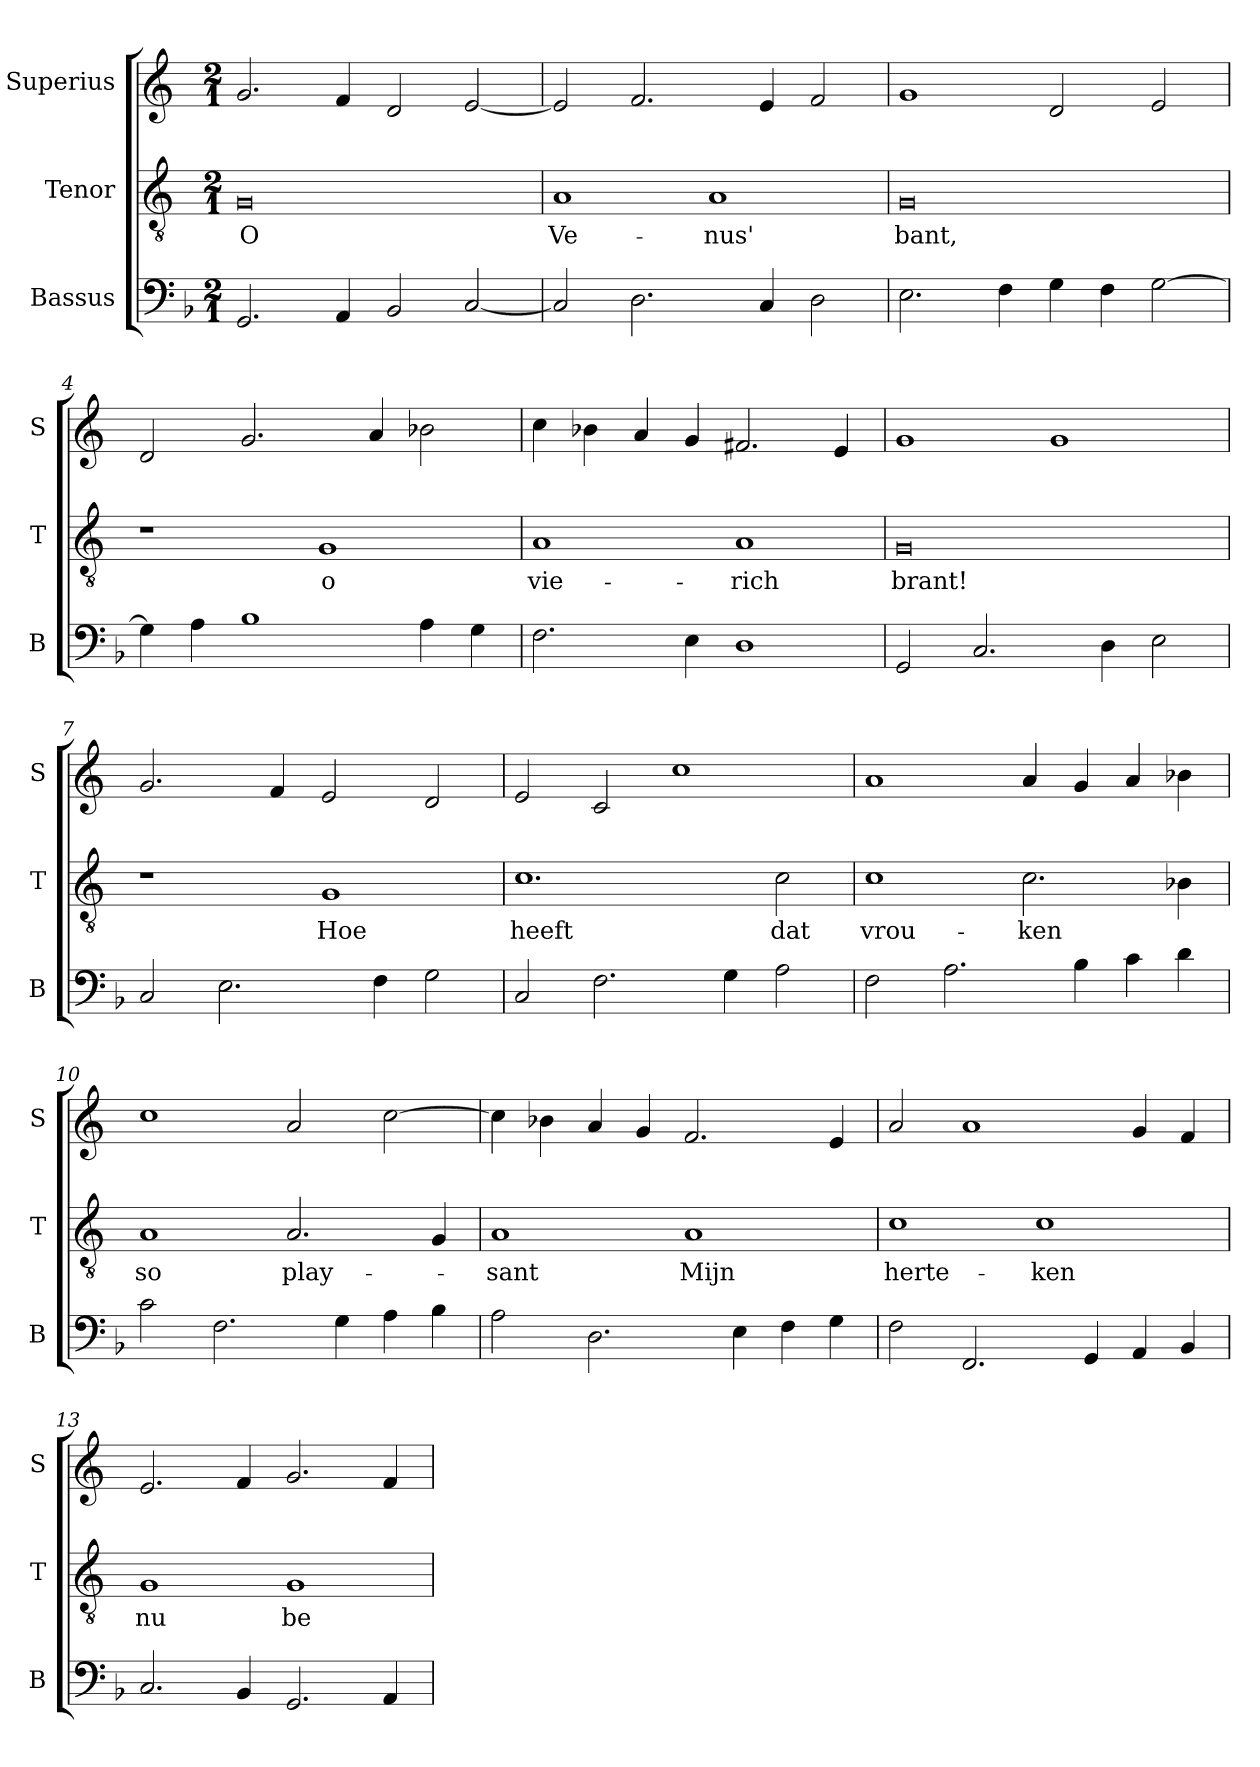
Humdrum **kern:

**kern	**kern	**text	**kern
*part3	*part2	*part2	*part1
*staff3	*staff2	*staff2	*staff1
*I"Bassus	*I"Tenor	*	*I"Superius
*I'B	*I'T	*	*I'S
*clefF4	*clefGv2	*	*clefG2
*k[b-]	*k[]	*	*k[]
*M2/1	*M2/1	*	*M2/1
=1	=1	=1	=1
!	!	!LO:LY:i	!
2.GG	0G	O	2.g
4AA	.	.	4f
2BB-	.	.	2d
[2C	.	.	[2e
=2	=2	=2	=2
!	!	!LO:LY:i	!
2C]	1A	Ve-	2e]
2.D	.	.	2.f
!	!	!LO:LY:i	!
.	1A	-nus'	.
4C	.	.	4e
2D	.	.	2f
=3	=3	=3	=3
!	!	!LO:LY:i	!
2.E	0G	bant,	1g
4F	.	.	.
4G	.	.	2d
4F	.	.	.
[2G	.	.	2e
=4	=4	=4	=4
4G]	1r	.	2d
4A	.	.	.
1B-	.	.	2.g
!	!	!LO:LY:i	!
.	1G	o	.
.	.	.	4a
4A	.	.	2b-X
4G	.	.	.
=5	=5	=5	=5
!	!	!LO:LY:i	!
2.F	1A	vie-	4cc
.	.	.	4b-X
.	.	.	4a
4E	.	.	4g
!	!	!LO:LY:i	!
1D	1A	-rich	2.f#X
.	.	.	4e
=6	=6	=6	=6
!	!	!LO:LY:i	!
2GG	0G	brant!	1g
2.C	.	.	.
.	.	.	1g
4D	.	.	.
2E	.	.	.
=7	=7	=7	=7
2C	1r	.	2.g
2.E	.	.	.
.	.	.	4f
!	!	!LO:LY:i	!
.	1G	Hoe	2e
4F	.	.	.
2G	.	.	2d
=8	=8	=8	=8
!	!	!LO:LY:i	!
2C	1.c	heeft	2e
2.F	.	.	2c
.	.	.	1cc
4G	.	.	.
!	!	!LO:LY:i	!
2A	2c	dat	.
=9	=9	=9	=9
!	!	!LO:LY:i	!
2F	1c	vrou-	1a
2.A	.	.	.
!	!	!LO:LY:i	!
.	2.c	-ken	4a
4B-	.	.	4g
4c	.	.	4a
4d	4B-X	.	4b-X
=10	=10	=10	=10
!	!	!LO:LY:i	!
2c	1A	so	1cc
2.F	.	.	.
!	!	!LO:LY:i	!
.	2.A	play-	2a
4G	.	.	.
4A	.	.	[2cc
4B-	4G	.	.
=11	=11	=11	=11
!	!	!LO:LY:i	!
2A	1A	-sant	4cc]
.	.	.	4b-X
2.D	.	.	4a
.	.	.	4g
!	!	!LO:LY:i	!
.	1A	Mijn	2.f
4E	.	.	.
4F	.	.	.
4G	.	.	4e
=12	=12	=12	=12
!	!	!LO:LY:i	!
2F	1c	herte-	2a
2.FF	.	.	1a
!	!	!LO:LY:i	!
.	1c	-ken	.
4GG	.	.	.
4AA	.	.	4g
4BB-	.	.	4f
=13	=13	=13	=13
!	!	!LO:LY:i	!
2.C	1G	nu	2.e
4BB-	.	.	4f
!	!	!LO:LY:i	!
2.GG	1G	be-	2.g
4AA	.	.	4f
=	=	=	=
*-	*-	*-	*-
